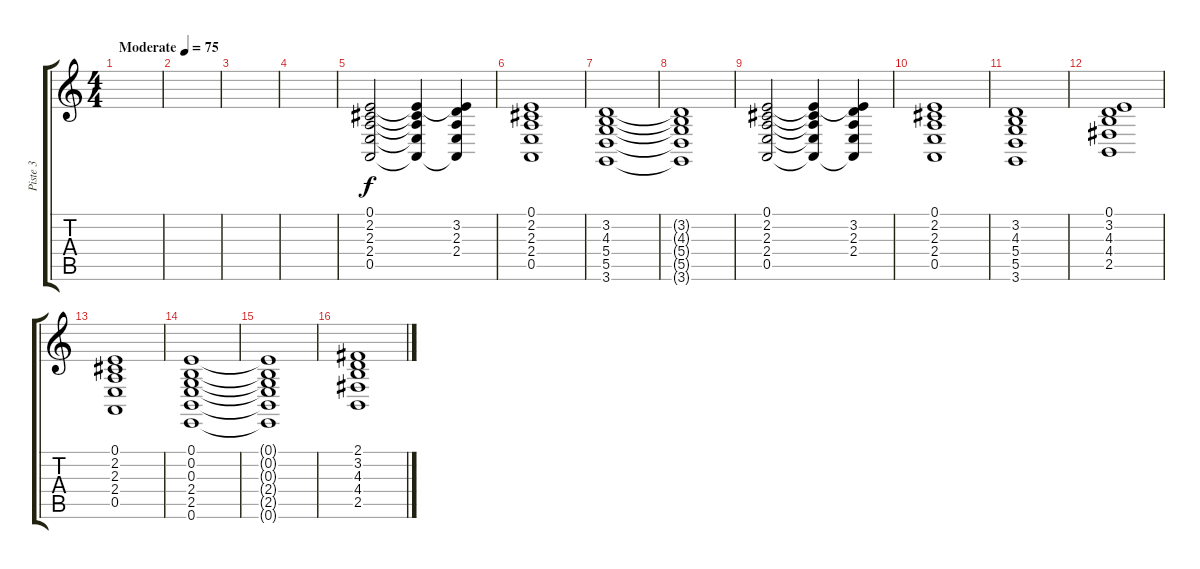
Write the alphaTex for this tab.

\track ("Piste 3" "Piste 3") {instrument drawbarorgan}
\staff {score tabs}
\tuning (E4 B3 G3 D3 A2 E2) {hide}
\ts (4 4)
\tempo (75 "Moderate")
\clef g2
\ks c
|
|
|
|
(0.1 2.2 2.3 2.4 0.5).2 (0.1{t} 2.2{t} 2.3{t} 2.4{t} 0.5{t}).4 (0.1{t} 3.2 2.3 2.4 0.5{t}).4 |
(0.1 2.2 2.3 2.4 0.5).1 |
(3.2 4.3 5.4 5.5 3.6).1 |
(3.2{t} 4.3{t} 5.4{t} 5.5{t} 3.6{t}).1 |
(0.1 2.2 2.3 2.4 0.5).2 (0.1{t} 2.2{t} 2.3{t} 2.4{t} 0.5{t}).4 (0.1{t} 3.2 2.3 2.4 0.5{t}).4 |
(0.1 2.2 2.3 2.4 0.5).1 |
(3.2 4.3 5.4 5.5 3.6).1 |
(0.1 3.2 4.3 4.4 2.5).1 |
(0.1 2.2 2.3 2.4 0.5).1 |
(0.1 0.2 0.3 2.4 2.5 0.6).1 |
(0.1{t} 0.2{t} 0.3{t} 2.4{t} 2.5{t} 0.6{t}).1 |
(2.1 3.2 4.3 4.4 2.5).1
